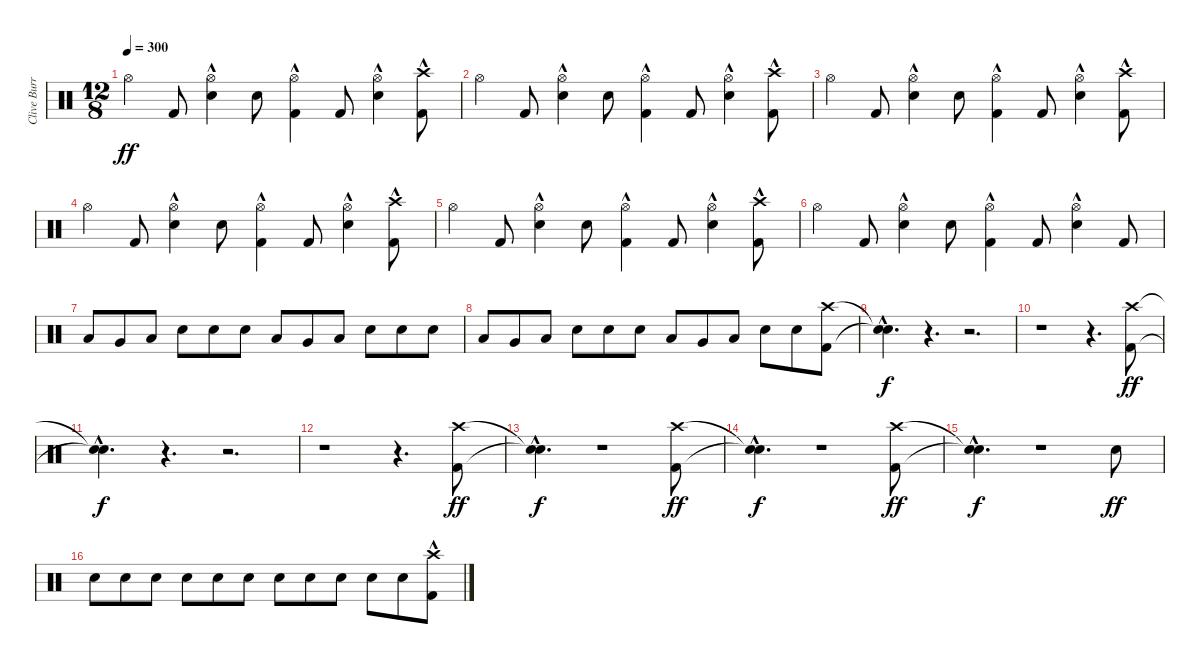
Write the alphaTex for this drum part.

\track ("Clive Burr" "Clive Burr") {instrument percussion}
\staff {score}
\articulation defaults
\ts (12 8)
\tempo 300
\clef neutral
\ks c "Hi-Hat (open)".4{dy ff} "Kick (hit) 2".8
("Snare (hit) 2"{hac} "Hi-Hat (open)").4 "Snare (hit) 2".8 ("Kick (hit) 2"{hac} "Hi-Hat (open)").4 "Kick (hit) 2".8 ("Snare (hit) 2"{hac} "Hi-Hat (open)").4 ("Kick (hit) 2" "Crash high (hit)"{hac}).8 |
"Hi-Hat (open)".4 "Kick (hit) 2".8 ("Snare (hit) 2"{hac} "Hi-Hat (open)").4 "Snare (hit) 2".8 ("Kick (hit) 2"{hac} "Hi-Hat (open)").4 "Kick (hit) 2".8 ("Snare (hit) 2"{hac} "Hi-Hat (open)").4 ("Kick (hit) 2" "Crash high (hit)"{hac}).8 |
"Hi-Hat (open)".4 "Kick (hit) 2".8 ("Snare (hit) 2"{hac} "Hi-Hat (open)").4 "Snare (hit) 2".8 ("Kick (hit) 2"{hac} "Hi-Hat (open)").4 "Kick (hit) 2".8 ("Snare (hit) 2"{hac} "Hi-Hat (open)").4 ("Kick (hit) 2" "Crash high (hit)"{hac}).8 |
"Hi-Hat (open)".4 "Kick (hit) 2".8 ("Snare (hit) 2"{hac} "Hi-Hat (open)").4 "Snare (hit) 2".8 ("Kick (hit) 2"{hac} "Hi-Hat (open)").4 "Kick (hit) 2".8 ("Snare (hit) 2"{hac} "Hi-Hat (open)").4 ("Kick (hit) 2" "Crash high (hit)"{hac}).8 |
"Hi-Hat (open)".4 "Kick (hit) 2".8 ("Snare (hit) 2"{hac} "Hi-Hat (open)").4 "Snare (hit) 2".8 ("Kick (hit) 2"{hac} "Hi-Hat (open)").4 "Kick (hit) 2".8 ("Snare (hit) 2"{hac} "Hi-Hat (open)").4 ("Kick (hit) 2" "Crash high (hit)"{hac}).8 |
"Hi-Hat (open)".4 "Kick (hit) 2".8 ("Snare (hit) 2"{hac} "Hi-Hat (open)").4 "Snare (hit) 2".8 ("Kick (hit) 2"{hac} "Hi-Hat (open)").4 "Kick (hit) 2".8 ("Snare (hit) 2"{hac} "Hi-Hat (open)").4 "Kick (hit) 2".8 |
"Low Tom (hit)".8 "Very Low Tom (hit)".8 "Low Floor Tom (hit)".8 "Snare (hit) 2".8 "Snare (hit) 2".8 "Snare (hit) 2".8 "Low Tom (hit)".8 "Very Low Tom (hit)".8 "Low Floor Tom (hit)".8 "Snare (hit) 2".8 "Snare (hit) 2".8 "Snare (hit) 2".8 |
"Low Tom (hit)".8 "Very Low Tom (hit)".8 "Low Floor Tom (hit)".8 "Snare (hit) 2".8 "Snare (hit) 2".8 "Snare (hit) 2".8 "Low Tom (hit)".8 "Very Low Tom (hit)".8 "Low Floor Tom (hit)".8 "Snare (hit) 2".8 "Snare (hit) 2".8 ("Kick (hit) 2" "Crash high (hit)").8 |
("Snare (hit)"{hac t} "Snare (hit)"{hac t}).4{d dy f} r.4{d} r.2{d} |
r.1 r.4{d} ("Kick (hit) 2" "Crash high (hit)").8{dy ff} |
("Snare (hit)"{hac t} "Snare (hit)"{hac t}).4{d dy f} r.4{d} r.2{d} |
r.1 r.4{d} ("Kick (hit) 2" "Crash high (hit)").8{dy ff} |
("Snare (hit)"{hac t} "Snare (hit)"{hac t}).4{d dy f} r.1 ("Kick (hit) 2" "Crash high (hit)").8{dy ff} |
("Snare (hit)"{hac t} "Snare (hit)"{hac t}).4{d dy f} r.1 ("Kick (hit) 2" "Crash high (hit)").8{dy ff} |
("Snare (hit)"{hac t} "Snare (hit)"{hac t}).4{d dy f} r.1 "Snare (hit) 2".8{dy ff} |
"Snare (hit) 2".8 "Snare (hit) 2".8 "Snare (hit) 2".8 "Snare (hit) 2".8 "Snare (hit) 2".8 "Snare (hit) 2".8 "Snare (hit) 2".8 "Snare (hit) 2".8 "Snare (hit) 2".8 "Snare (hit) 2".8 "Snare (hit) 2".8 ("Kick (hit) 2" "Crash high (hit)"{hac}).8
